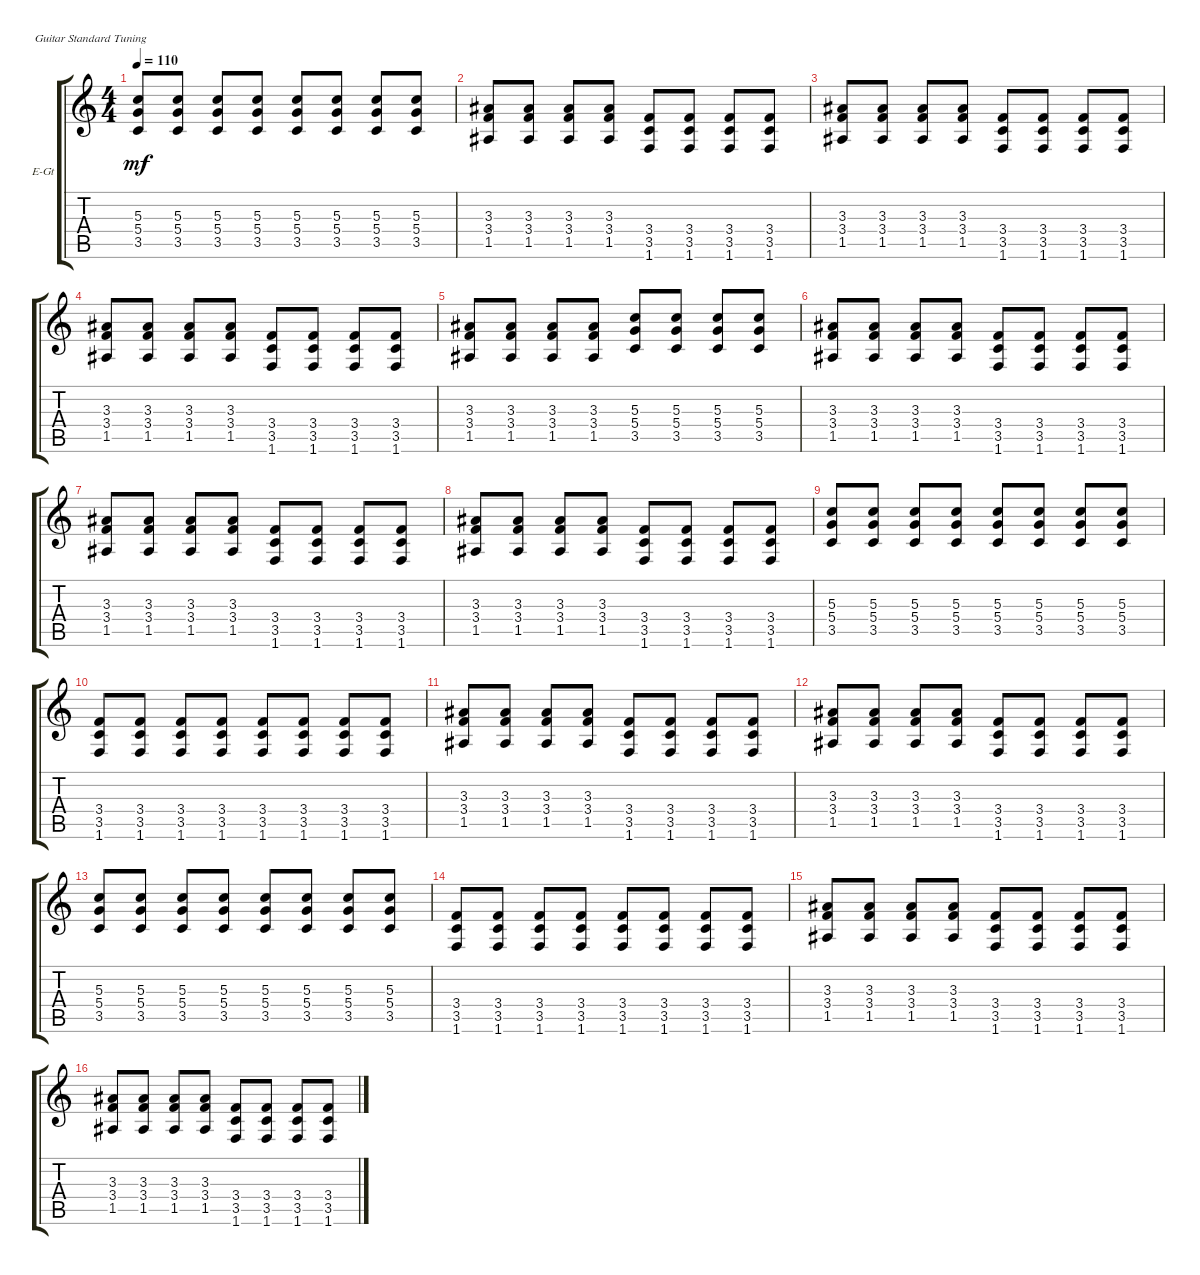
\defaultSystemsLayout 4
\bracketExtendMode groupsimilarinstruments
\firstSystemTrackNameOrientation horizontal
\otherSystemsTrackNameOrientation horizontal
\track ("Bobby Bandiera" "E-Gt") {instrument overdrivenguitar}
\staff {score tabs}
\tuning (E4 B3 G3 D3 A2 E2)
\ts (4 4)
\tempo 110
\clef g2
\ks c
(3.5 5.4 5.3).8{dy mf} (3.5 5.4 5.3).8 (3.5 5.4 5.3).8 (3.5 5.4 5.3).8 (3.5 5.4 5.3).8 (3.5 5.4 5.3).8 (3.5 5.4 5.3).8 (3.5 5.4 5.3).8 |
(1.5 3.4 3.3).8 (1.5 3.4 3.3).8 (1.5 3.4 3.3).8 (1.5 3.4 3.3).8 (1.6 3.5 3.4).8 (1.6 3.5 3.4).8 (1.6 3.5 3.4).8 (1.6 3.5 3.4).8 |
(1.5 3.4 3.3).8 (1.5 3.4 3.3).8 (1.5 3.4 3.3).8 (1.5 3.4 3.3).8 (1.6 3.5 3.4).8 (1.6 3.5 3.4).8 (1.6 3.5 3.4).8 (1.6 3.5 3.4).8 |
(1.5 3.4 3.3).8 (1.5 3.4 3.3).8 (1.5 3.4 3.3).8 (1.5 3.4 3.3).8 (1.6 3.5 3.4).8 (1.6 3.5 3.4).8 (1.6 3.5 3.4).8 (1.6 3.5 3.4).8 |
(1.5 3.4 3.3).8 (1.5 3.4 3.3).8 (1.5 3.4 3.3).8 (1.5 3.4 3.3).8 (3.5 5.4 5.3).8 (3.5 5.4 5.3).8 (3.5 5.4 5.3).8 (3.5 5.4 5.3).8 |
(1.5 3.4 3.3).8 (1.5 3.4 3.3).8 (1.5 3.4 3.3).8 (1.5 3.4 3.3).8 (1.6 3.5 3.4).8 (1.6 3.5 3.4).8 (1.6 3.5 3.4).8 (1.6 3.5 3.4).8 |
(1.5 3.4 3.3).8 (1.5 3.4 3.3).8 (1.5 3.4 3.3).8 (1.5 3.4 3.3).8 (1.6 3.5 3.4).8 (1.6 3.5 3.4).8 (1.6 3.5 3.4).8 (1.6 3.5 3.4).8 |
(1.5 3.4 3.3).8 (1.5 3.4 3.3).8 (1.5 3.4 3.3).8 (1.5 3.4 3.3).8 (1.6 3.5 3.4).8 (1.6 3.5 3.4).8 (1.6 3.5 3.4).8 (1.6 3.5 3.4).8 |
(3.5 5.4 5.3).8 (3.5 5.4 5.3).8 (3.5 5.4 5.3).8 (3.5 5.4 5.3).8 (3.5 5.4 5.3).8 (3.5 5.4 5.3).8 (3.5 5.4 5.3).8 (3.5 5.4 5.3).8 |
(1.6 3.5 3.4).8 (1.6 3.5 3.4).8 (1.6 3.5 3.4).8 (1.6 3.5 3.4).8 (1.6 3.5 3.4).8 (1.6 3.5 3.4).8 (1.6 3.5 3.4).8 (1.6 3.5 3.4).8 |
(1.5 3.4 3.3).8 (1.5 3.4 3.3).8 (1.5 3.4 3.3).8 (1.5 3.4 3.3).8 (1.6 3.5 3.4).8 (1.6 3.5 3.4).8 (1.6 3.5 3.4).8 (1.6 3.5 3.4).8 |
(1.5 3.4 3.3).8 (1.5 3.4 3.3).8 (1.5 3.4 3.3).8 (1.5 3.4 3.3).8 (1.6 3.5 3.4).8 (1.6 3.5 3.4).8 (1.6 3.5 3.4).8 (1.6 3.5 3.4).8 |
(3.5 5.4 5.3).8 (3.5 5.4 5.3).8 (3.5 5.4 5.3).8 (3.5 5.4 5.3).8 (3.5 5.4 5.3).8 (3.5 5.4 5.3).8 (3.5 5.4 5.3).8 (3.5 5.4 5.3).8 |
(1.6 3.5 3.4).8 (1.6 3.5 3.4).8 (1.6 3.5 3.4).8 (1.6 3.5 3.4).8 (1.6 3.5 3.4).8 (1.6 3.5 3.4).8 (1.6 3.5 3.4).8 (1.6 3.5 3.4).8 |
(1.5 3.4 3.3).8 (1.5 3.4 3.3).8 (1.5 3.4 3.3).8 (1.5 3.4 3.3).8 (1.6 3.5 3.4).8 (1.6 3.5 3.4).8 (1.6 3.5 3.4).8 (1.6 3.5 3.4).8 |
(1.5 3.4 3.3).8 (1.5 3.4 3.3).8 (1.5 3.4 3.3).8 (1.5 3.4 3.3).8 (1.6 3.5 3.4).8 (1.6 3.5 3.4).8 (1.6 3.5 3.4).8 (1.6 3.5 3.4).8
